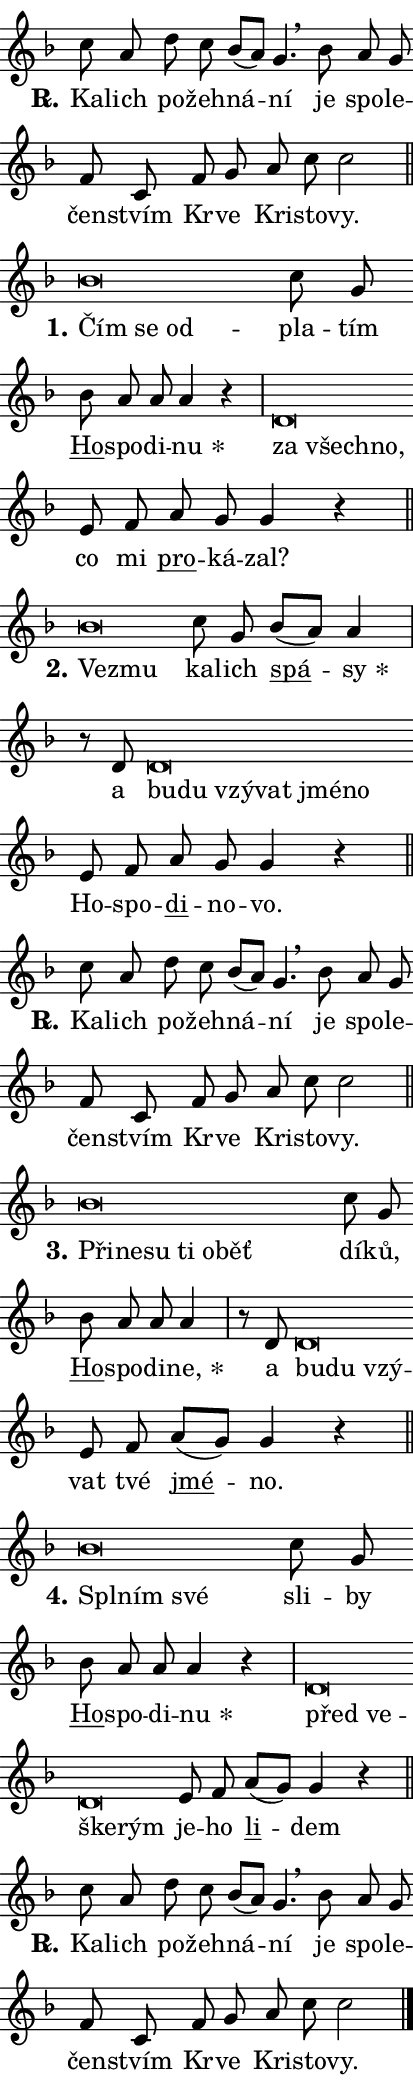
\version "2.22.1"
\header { tagline = "" }
\paper {
  indent = 0\cm
  top-margin = 0\cm
  right-margin = 0\cm
  bottom-margin = 0\cm
  left-margin = 0\cm
  paper-width = 7\cm
  page-breaking = #ly:one-page-breaking
  system-system-spacing.basic-distance = #11
  score-system-spacing.basic-distance = #11.3
  ragged-last = ##f
}


%% Author: Thomas Morley
%% https://lists.gnu.org/archive/html/lilypond-user/2020-05/msg00002.html
#(define (line-position grob)
"Returns position of @var[grob} in current system:
   @code{'start}, if at first time-step
   @code{'end}, if at last time-step
   @code{'middle} otherwise
"
  (let* ((col (ly:item-get-column grob))
         (ln (ly:grob-object col 'left-neighbor))
         (rn (ly:grob-object col 'right-neighbor))
         (col-to-check-left (if (ly:grob? ln) ln col))
         (col-to-check-right (if (ly:grob? rn) rn col))
         (break-dir-left
           (and
             (ly:grob-property col-to-check-left 'non-musical #f)
             (ly:item-break-dir col-to-check-left)))
         (break-dir-right
           (and
             (ly:grob-property col-to-check-right 'non-musical #f)
             (ly:item-break-dir col-to-check-right))))
        (cond ((eqv? 1 break-dir-left) 'start)
              ((eqv? -1 break-dir-right) 'end)
              (else 'middle))))

#(define (tranparent-at-line-position vctor)
  (lambda (grob)
  "Relying on @code{line-position} select the relevant enry from @var{vctor}.
Used to determine transparency,"
    (case (line-position grob)
      ((end) (not (vector-ref vctor 0)))
      ((middle) (not (vector-ref vctor 1)))
      ((start) (not (vector-ref vctor 2))))))

noteHeadBreakVisibility =
#(define-music-function (break-visibility)(vector?)
"Makes @code{NoteHead}s transparent relying on @var{break-visibility}"
#{
  \override NoteHead.transparent =
    #(tranparent-at-line-position break-visibility)
#})

#(define delete-ledgers-for-transparent-note-heads
  (lambda (grob)
    "Reads whether a @code{NoteHead} is transparent.
If so this @code{NoteHead} is removed from @code{'note-heads} from
@var{grob}, which is supposed to be @code{LedgerLineSpanner}.
As a result ledgers are not printed for this @code{NoteHead}"
    (let* ((nhds-array (ly:grob-object grob 'note-heads))
           (nhds-list
             (if (ly:grob-array? nhds-array)
                 (ly:grob-array->list nhds-array)
                 '()))
           ;; Relies on the transparent-property being done before
           ;; Staff.LedgerLineSpanner.after-line-breaking is executed.
           ;; This is fragile ...
           (to-keep
             (remove
               (lambda (nhd)
                 (ly:grob-property nhd 'transparent #f))
               nhds-list)))
      ;; TODO find a better method to iterate over grob-arrays, similiar
      ;; to filter/remove etc for lists
      ;; For now rebuilt from scratch
      (set! (ly:grob-object grob 'note-heads)  '())
      (for-each
        (lambda (nhd)
          (ly:pointer-group-interface::add-grob grob 'note-heads nhd))
        to-keep))))

hideNotes = {
  \noteHeadBreakVisibility #begin-of-line-visible
}
unHideNotes = {
  \noteHeadBreakVisibility #all-visible
}

% work-around for resetting accidentals
% https://lilypond.org/doc/v2.23/Documentation/notation/displaying-rhythms#unmetered-music
cadenzaMeasure = {
  \cadenzaOff
  \partial 1024 s1024
  \cadenzaOn
}

#(define-markup-command (accent layout props text) (markup?)
  "Underline accented syllable"
  (interpret-markup layout props
    #{\markup \override #'(offset . 4.3) \underline { #text }#}))

responsum = \markup \concat {
  "R" \hspace #-1.05 \path #0.1 #'((moveto 0 0.07) (lineto 0.9 0.8)) \hspace #0.05 "."
}

\layout {
    \context {
        \Staff
        \remove "Time_signature_engraver"
        \override LedgerLineSpanner.after-line-breaking = #delete-ledgers-for-transparent-note-heads
    }
    \context {
        \Voice {
            \override NoteHead.output-attributes = #'((class . "notehead"))
            \override Hairpin.height = #0.55
        }
    }
    \context {
        \Lyrics {
            \override StanzaNumber.output-attributes = #'((class . "stanzanumber"))
            \override LyricSpace.minimum-distance = #0.9
            \override LyricText.font-name = #"TeX Gyre Schola"
            \override LyricText.font-size = 1
            \override StanzaNumber.font-name = #"TeX Gyre Schola Bold"
            \override StanzaNumber.font-size = 1
        }
    }
}

% magnetic-lyrics.ily
%
%   written by
%     Jean Abou Samra <jean@abou-samra.fr>
%     Werner Lemberg <wl@gnu.org>
%
%   adapted by
%     Jiri Hon <jiri.hon@gmail.com>
%
% Version 2022-Apr-15

% https://www.mail-archive.com/lilypond-user@gnu.org/msg149350.html

#(define (Left_hyphen_pointer_engraver context)
   "Collect syllable-hyphen-syllable occurrences in lyrics and store
them in properties.  This engraver only looks to the left.  For
example, if the lyrics input is @code{foo -- bar}, it does the
following.

@itemize @bullet
@item
Set the @code{text} property of the @code{LyricHyphen} grob between
@q{foo} and @q{bar} to @code{foo}.

@item
Set the @code{left-hyphen} property of the @code{LyricText} grob with
text @q{foo} to the @code{LyricHyphen} grob between @q{foo} and
@q{bar}.
@end itemize

Use this auxiliary engraver in combination with the
@code{lyric-@/text::@/apply-@/magnetic-@/offset!} hook."
   (let ((hyphen #f)
         (text #f))
     (make-engraver
      (acknowledgers
       ((lyric-syllable-interface engraver grob source-engraver)
        (set! text grob)))
      (end-acknowledgers
       ((lyric-hyphen-interface engraver grob source-engraver)
        ;(when (not (grob::has-interface grob 'lyric-space-interface))
          (set! hyphen grob)));)
      ((stop-translation-timestep engraver)
       (when (and text hyphen)
         (ly:grob-set-object! text 'left-hyphen hyphen))
       (set! text #f)
       (set! hyphen #f)))))

#(define (lyric-text::apply-magnetic-offset! grob)
   "If the space between two syllables is less than the value in
property @code{LyricText@/.details@/.squash-threshold}, move the right
syllable to the left so that it gets concatenated with the left
syllable.

Use this function as a hook for
@code{LyricText@/.after-@/line-@/breaking} if the
@code{Left_@/hyphen_@/pointer_@/engraver} is active."
   (let ((hyphen (ly:grob-object grob 'left-hyphen #f)))
     (when hyphen
       (let ((left-text (ly:spanner-bound hyphen LEFT)))
         (when (grob::has-interface left-text 'lyric-syllable-interface)
           (let* ((common (ly:grob-common-refpoint grob left-text X))
                  (this-x-ext (ly:grob-extent grob common X))
                  (left-x-ext
                   (begin
                     ;; Trigger magnetism for left-text.
                     (ly:grob-property left-text 'after-line-breaking)
                     (ly:grob-extent left-text common X)))
                  ;; `delta` is the gap width between two syllables.
                  (delta (- (interval-start this-x-ext)
                            (interval-end left-x-ext)))
                  (details (ly:grob-property grob 'details))
                  (threshold (assoc-get 'squash-threshold details 0.2)))
             (when (< delta threshold)
               (let* (;; We have to manipulate the input text so that
                      ;; ligatures crossing syllable boundaries are not
                      ;; disabled.  For languages based on the Latin
                      ;; script this is essentially a beautification.
                      ;; However, for non-Western scripts it can be a
                      ;; necessity.
                      (lt (ly:grob-property left-text 'text))
                      (rt (ly:grob-property grob 'text))
                      (is-space (grob::has-interface hyphen 'lyric-space-interface))
                      (space (if is-space " " ""))
                      (space-markup (grob-interpret-markup grob " "))
                      (space-size (interval-length (ly:stencil-extent space-markup X)))
                      (extra-delta (if is-space space-size 0))
                      ;; Append new syllable.
                      (ltrt-space (if (and (string? lt) (string? rt))
                                (string-append lt space rt)
                                (make-concat-markup (list lt space rt))))
                      ;; Right-align `ltrt` to the right side.
                      (ltrt-space-markup (grob-interpret-markup
                               grob
                               (make-translate-markup
                                (cons (interval-length this-x-ext) 0)
                                (make-right-align-markup ltrt-space)))))
                 (begin
                   ;; Don't print `left-text`.
                   (ly:grob-set-property! left-text 'stencil #f)
                   ;; Set text and stencil (which holds all collected
                   ;; syllables so far) and shift it to the left.
                   (ly:grob-set-property! grob 'text ltrt-space)
                   (ly:grob-set-property! grob 'stencil ltrt-space-markup)
                   (ly:grob-translate-axis! grob (- (- delta extra-delta)) X))))))))))


#(define (lyric-hyphen::displace-bounds-first grob)
   ;; Make very sure this callback isn't triggered too early.
   (let ((left (ly:spanner-bound grob LEFT))
         (right (ly:spanner-bound grob RIGHT)))
     (ly:grob-property left 'after-line-breaking)
     (ly:grob-property right 'after-line-breaking)
     (ly:lyric-hyphen::print grob)))

squashThreshold = #0.4

\layout {
  \context {
    \Lyrics
    \consists #Left_hyphen_pointer_engraver
    \override LyricText.after-line-breaking =
      #lyric-text::apply-magnetic-offset!
    \override LyricHyphen.stencil = #lyric-hyphen::displace-bounds-first
    \override LyricText.details.squash-threshold = \squashThreshold
    \override LyricHyphen.minimum-distance = 0
    \override LyricHyphen.minimum-length = \squashThreshold
  }
}

squash = \override LyricText.details.squash-threshold = 9999
unSquash = \override LyricText.details.squash-threshold = \squashThreshold

left = \override LyricText.self-alignment-X = #LEFT
unLeft = \revert LyricText.self-alignment-X

starOffset = #(lambda (grob) 
                (let ((x_offset (ly:self-alignment-interface::aligned-on-x-parent grob)))
                  (if (= x_offset 0) 0 (+ x_offset 1.2))))

star = #(define-music-function (syllable)(string?)
"Append star separator at the end of a syllable"
#{
  \once \override LyricText.X-offset = #starOffset
  \lyricmode { \markup {
    #syllable
    \override #'((font-name . "TeX Gyre Schola Bold")) \hspace #0.2 \lower #0.65 \larger "*"
  } }
#})

starAccent = #(define-music-function (syllable)(string?)
"Append star separator at the end of a syllable and make accent"
#{
  \once \override LyricText.X-offset = #starOffset
  \lyricmode { \markup {
    \accent #syllable
    \override #'((font-name . "TeX Gyre Schola Bold")) \hspace #0.2 \lower #0.65 \larger "*"
  } }
#})

breath = #(define-music-function (syllable)(string?)
"Append breathing indicator at the end of a syllable"
#{
  \lyricmode { \markup { #syllable "+" } }
#})

optionalBreath = #(define-music-function (syllable)(string?)
"Append optional breathing indicator at the end of a syllable"
#{
  \lyricmode { \markup { #syllable "(+)" } }
#})


\score {
    <<
        \new Voice = "melody" { \cadenzaOn \key f \major \relative { c''8 a d c bes[( a)] g4. \breathe \bar "" bes8 a g \bar "" f c \bar "" f g \bar "" a c c2 \cadenzaMeasure \bar "||" \break } }
        \new Lyrics \lyricsto "melody" { \lyricmode { \set stanza = \responsum
Ka -- lich po -- žeh -- ná -- ní je spo -- le -- čen -- stvím Kr -- ve Kri -- sto -- vy. } }
    >>
    \layout {}
}

\score {
    <<
        \new Voice = "melody" { \cadenzaOn \key f \major \relative { bes'\breve*1/16 \hideNotes \breve*1/16 \breve*1/16 \bar "" \unHideNotes c8 g \bar "" bes a a a4 r \cadenzaMeasure \bar "|" d,\breve*1/16 \hideNotes \breve*1/16 \breve*1/16 \bar "" \unHideNotes e8 f \bar "" a g g4 r \cadenzaMeasure \bar "||" \break } }
        \new Lyrics \lyricsto "melody" { \lyricmode { \set stanza = "1."
\left Čím \squash se od -- \unLeft \unSquash pla -- tím \markup \accent Ho -- spo -- di -- \star nu \left za \squash všech -- no, \unLeft \unSquash co mi \markup \accent pro -- ká -- zal? } }
    >>
    \layout {}
}

\score {
    <<
        \new Voice = "melody" { \cadenzaOn \key f \major \relative { bes'\breve*1/16 \hideNotes \breve*1/16 \bar "" \unHideNotes c8 g \bar "" bes[( a)] a4 \cadenzaMeasure \bar "|" r8 d,8 d\breve*1/16 \hideNotes \breve*1/16 \bar "" \breve*1/16 \bar "" \breve*1/16 \bar "" \breve*1/16 \breve*1/16 \bar "" \unHideNotes e8 f \bar "" a g g4 r \cadenzaMeasure \bar "||" \break } }
        \new Lyrics \lyricsto "melody" { \lyricmode { \set stanza = "2."
\left Ve -- \squash zmu \unLeft \unSquash ka -- lich \markup \accent spá -- \star sy a \left bu -- \squash du vzý -- vat jmé -- no \unLeft \unSquash Ho -- spo -- \markup \accent di -- no -- vo. } }
    >>
    \layout {}
}

\score {
    <<
        \new Voice = "melody" { \cadenzaOn \key f \major \relative { c''8 a d c bes[( a)] g4. \breathe \bar "" bes8 a g \bar "" f c \bar "" f g \bar "" a c c2 \cadenzaMeasure \bar "||" \break } }
        \new Lyrics \lyricsto "melody" { \lyricmode { \set stanza = \responsum
Ka -- lich po -- žeh -- ná -- ní je spo -- le -- čen -- stvím Kr -- ve Kri -- sto -- vy. } }
    >>
    \layout {}
}

\score {
    <<
        \new Voice = "melody" { \cadenzaOn \key f \major \relative { bes'\breve*1/16 \hideNotes \breve*1/16 \bar "" \breve*1/16 \bar "" \breve*1/16 \bar "" \breve*1/16 \breve*1/16 \bar "" \unHideNotes c8 g \bar "" bes a a a4 \cadenzaMeasure \bar "|" r8 d,8 d\breve*1/16 \hideNotes \breve*1/16 \breve*1/16 \bar "" \unHideNotes e8 f \bar "" a[( g)] g4 r \cadenzaMeasure \bar "||" \break } }
        \new Lyrics \lyricsto "melody" { \lyricmode { \set stanza = "3."
\left Při -- \squash ne -- su ti o -- běť \unLeft \unSquash dí -- ků, \markup \accent Ho -- spo -- di -- \star ne, a \left bu -- \squash du vzý -- \unLeft \unSquash vat tvé \markup \accent jmé -- no. } }
    >>
    \layout {}
}

\score {
    <<
        \new Voice = "melody" { \cadenzaOn \key f \major \relative { bes'\breve*1/16 \hideNotes \breve*1/16 \breve*1/16 \bar "" \unHideNotes c8 g \bar "" bes a a a4 r \cadenzaMeasure \bar "|" d,\breve*1/16 \hideNotes \breve*1/16 \bar "" \breve*1/16 \breve*1/16 \bar "" \unHideNotes e8 f \bar "" a[( g)] g4 r \cadenzaMeasure \bar "||" \break } }
        \new Lyrics \lyricsto "melody" { \lyricmode { \set stanza = "4."
\left Spl -- \squash ním své \unLeft \unSquash sli -- by \markup \accent Ho -- spo -- di -- \star nu \left před \squash ve -- ške -- rým \unLeft \unSquash je -- ho \markup \accent li -- dem } }
    >>
    \layout {}
}

\score {
    <<
        \new Voice = "melody" { \cadenzaOn \key f \major \relative { c''8 a d c bes[( a)] g4. \breathe \bar "" bes8 a g \bar "" f c \bar "" f g \bar "" a c c2 \cadenzaMeasure \bar "||" \break } \bar "|." }
        \new Lyrics \lyricsto "melody" { \lyricmode { \set stanza = \responsum
Ka -- lich po -- žeh -- ná -- ní je spo -- le -- čen -- stvím Kr -- ve Kri -- sto -- vy. } }
    >>
    \layout {}
}
